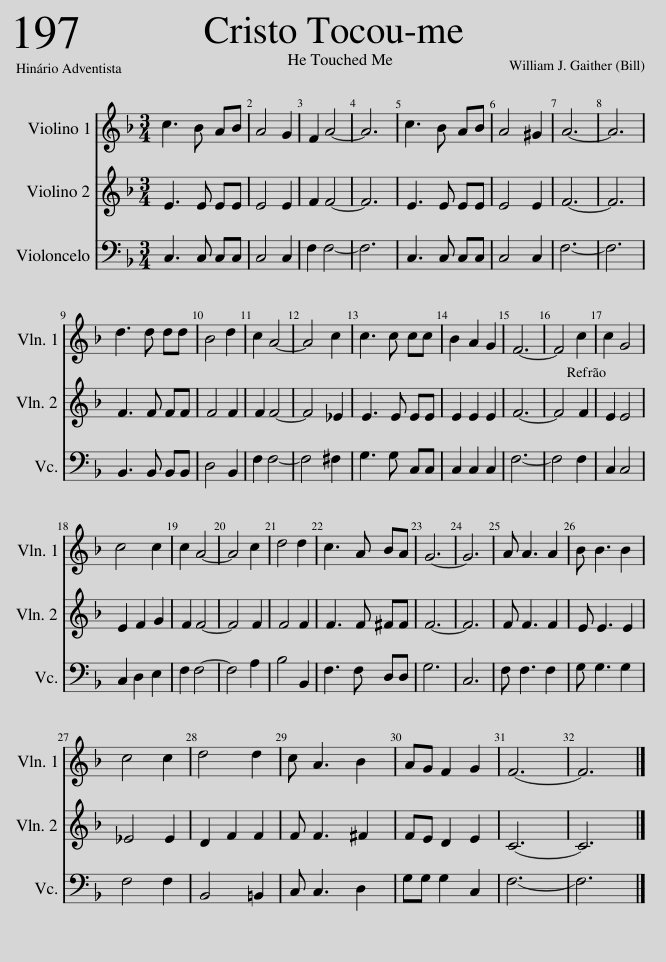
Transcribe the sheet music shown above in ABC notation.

X:1
%%score 1 2 3
L:1/8
M:3/4
I:linebreak $
K:F
V:1 treble
V:2 treble
V:3 bass
V:1
 c3 B AB | A4 G2 | F2 A4- | A6 | c3 B AB | %5
 A4 ^G2 | A6- | A6 |$ d3 d dd | B4 d2 | %10
 c2 A4- | A4 c2 | c3 c cc | B2 A2 G2 | F6- | %15
 F4 c2 | c2 G4 |$ c4 c2 | c2 A4- | A4 c2 | %20
 d4 d2 | c3 A BA | G6- | G6 | A A3 A2 | %25
 B B3 B2 |$ c4 c2 | d4 d2 | c A3 B2 | AG F2 G2 | %30
 F6- | F6 |] %32
V:2
 E3 E EE | E4 E2 | F2 F4- | F6 | E3 E EE | %5
 E4 E2 | F6- | F6 |$ F3 F FF | F4 F2 | %10
 F2 F4- | F4 _E2 | E3 E EE | E2 E2 E2 | F6- | %15
 F4 F2 | E2 E4 |$ E2 F2 G2 | F2 F4- | F4 F2 | %20
 F4 F2 | F3 F ^FF | F6- | F6 | F F3 F2 | %25
 E E3 E2 |$ _E4 E2 | D2 F2 F2 | F F3 ^F2 | FE D2 E2 | %30
 C6- | C6 |] %32
V:3
 C,3 C, C,C, | C,4 C,2 | F,2 F,4- | F,6 | C,3 C, C,C, | %5
 C,4 C,2 | F,6- | F,6 |$ B,,3 B,, B,,B,, | D,4 B,,2 | %10
 F,2 F,4- | F,4 ^F,2 | G,3 G, C,C, | C,2 C,2 C,2 | F,6- | %15
 F,4 F,2 | C,2 C,4 |$ C,2 D,2 E,2 | F,2 F,4- | F,4 A,2 | %20
 B,4 B,,2 | F,3 F, D,D, | G,6 | C,6 | F, F,3 F,2 | %25
 G, G,3 G,2 |$ F,4 F,2 | B,,4 =B,,2 | C, C,3 D,2 | G,G, G,2 C,2 | %30
 F,6- | F,6 |] %32
